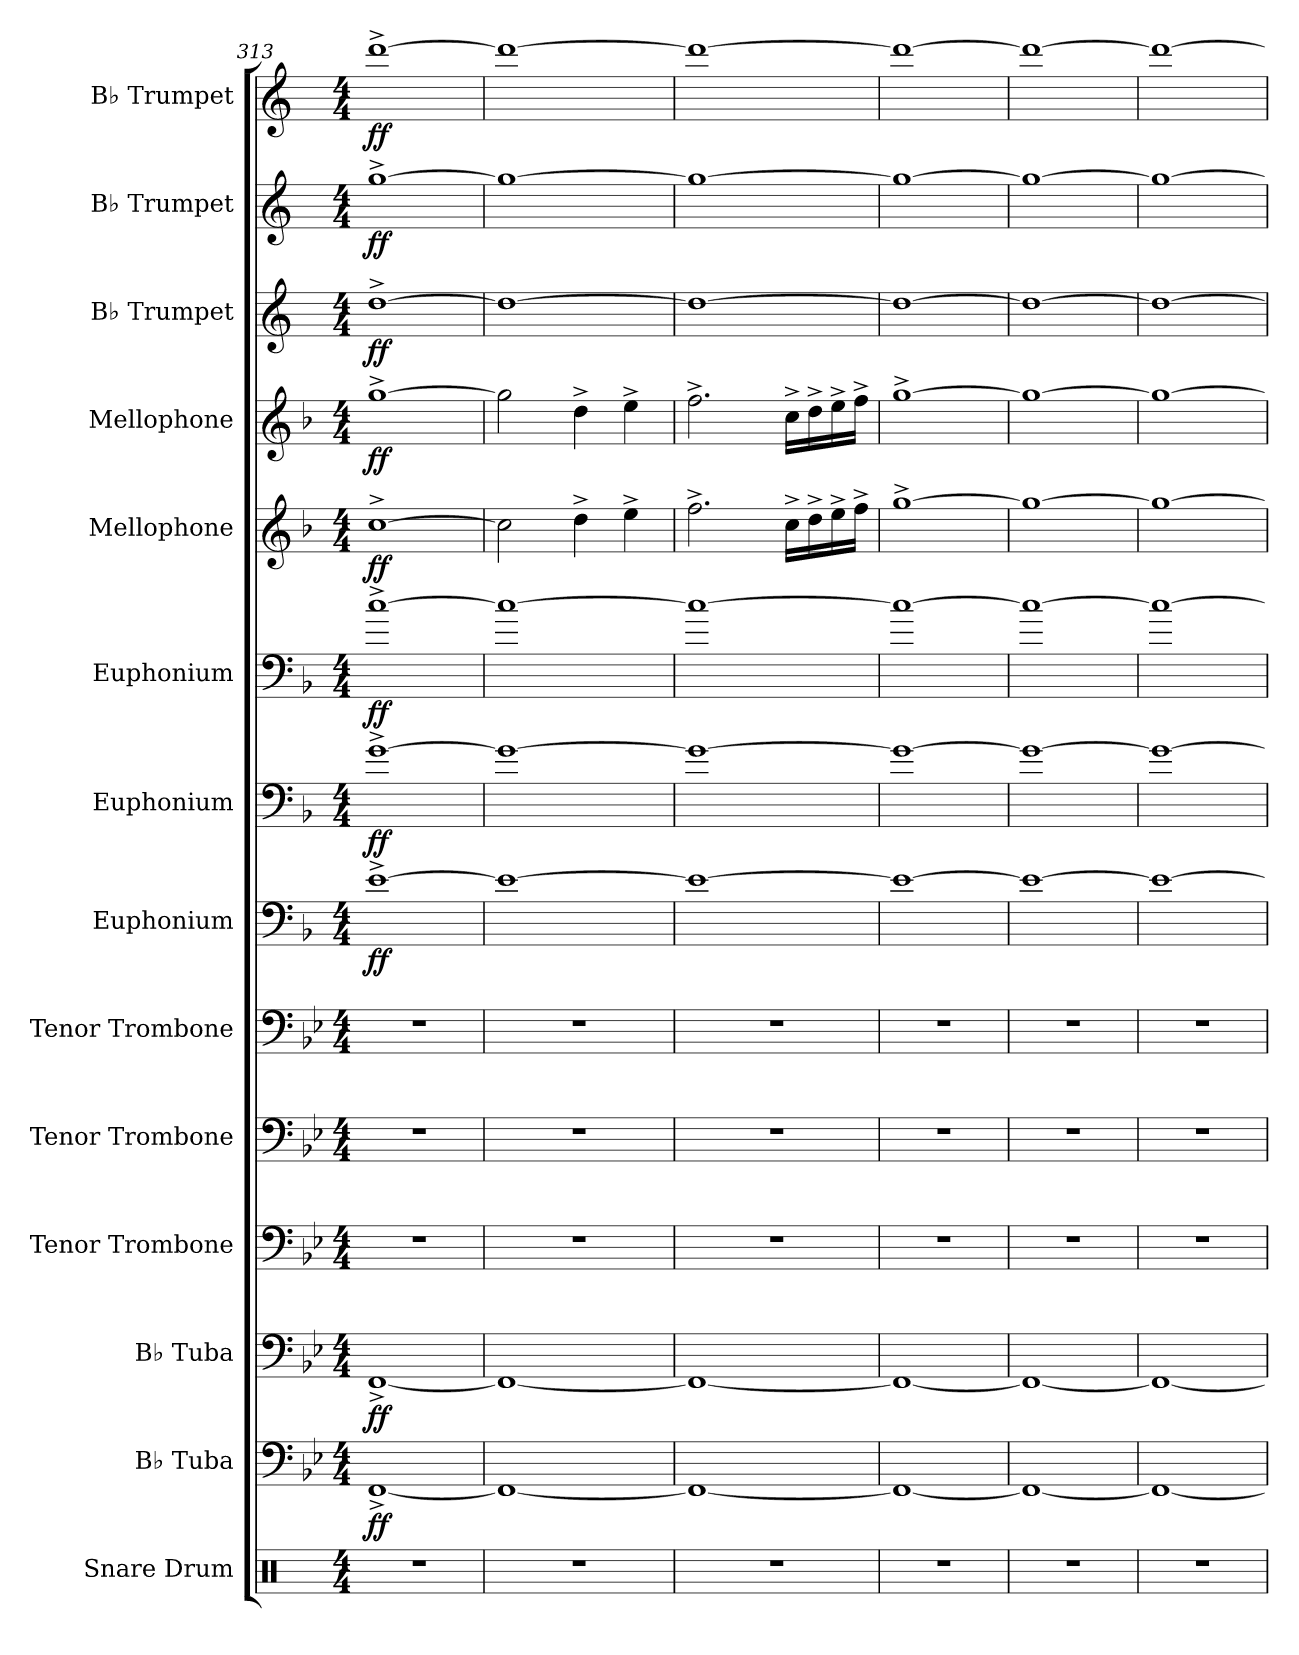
**kern	**kern	**dynam	**kern	**dynam	**kern	**kern	**kern	**kern	**dynam	**kern	**dynam	**kern	**dynam	**kern	**dynam	**kern	**dynam	**kern	**dynam	**kern	**dynam	**kern	**dynam
*part14	*part13	*part13	*part12	*part12	*part11	*part10	*part9	*part8	*part8	*part7	*part7	*part6	*part6	*part5	*part5	*part4	*part4	*part3	*part3	*part2	*part2	*part1	*part1
*staff14	*staff13	*staff13	*staff12	*staff12	*staff11	*staff10	*staff9	*staff8	*staff8	*staff7	*staff7	*staff6	*staff6	*staff5	*staff5	*staff4	*staff4	*staff3	*staff3	*staff2	*staff2	*staff1	*staff1
*I"Snare Drum	*I"B♭ Tuba	*	*I"B♭ Tuba	*	*I"Tenor Trombone	*I"Tenor Trombone	*I"Tenor Trombone	*I"Euphonium	*	*I"Euphonium	*	*I"Euphonium	*	*I"Mellophone	*	*I"Mellophone	*	*I"B♭ Trumpet	*	*I"B♭ Trumpet	*	*I"B♭ Trumpet	*
*I'SD	*I'B♭ Tu.	*	*I'B♭ Tu.	*	*I'T. Tbn.	*I'T. Tbn.	*I'T. Tbn.	*I'Euph.	*	*I'Euph.	*	*I'Euph.	*	*I'Mph.	*	*I'Mph.	*	*I'B♭ Tpt.	*	*I'B♭ Tpt.	*	*I'B♭ Tpt.	*
*clefX	*clefF4	*	*clefF4	*	*clefF4	*clefF4	*clefF4	*clefF4	*	*clefF4	*	*clefF4	*	*clefG2	*	*clefG2	*	*clefG2	*	*clefG2	*	*clefG2	*
*	*	*	*	*	*	*	*	*ITrd4c7	*	*ITrd4c7	*	*ITrd4c7	*	*ITrd4c7	*	*ITrd4c7	*	*ITrd1c2	*	*ITrd1c2	*	*ITrd1c2	*
*k[]	*k[b-e-]	*	*k[b-e-]	*	*k[b-e-]	*k[b-e-]	*k[b-e-]	*k[b-e-]	*	*k[b-e-]	*	*k[b-e-]	*	*k[b-e-]	*	*k[b-e-]	*	*k[b-e-]	*	*k[b-e-]	*	*k[b-e-]	*
*M4/4	*M4/4	*	*M4/4	*	*M4/4	*M4/4	*M4/4	*M4/4	*	*M4/4	*	*M4/4	*	*M4/4	*	*M4/4	*	*M4/4	*	*M4/4	*	*M4/4	*
=313	=313	=313	=313	=313	=313	=313	=313	=313	=313	=313	=313	=313	=313	=313	=313	=313	=313	=313	=313	=313	=313	=313	=313
!	!	!LO:DY:b	!	!LO:DY:b	!	!	!	!	!LO:DY:b	!	!LO:DY:b	!	!LO:DY:b	!	!LO:DY:b	!	!LO:DY:b	!	!LO:DY:b	!	!LO:DY:b	!	!LO:DY:b
1r	[1FF^	ff	[1FF^	ff	1r	1r	1r	[1A^	ff	[1c^	ff	[1f^	ff	[1f^	ff	[1cc^	ff	[1cc^	ff	[1ff^	ff	[1ccc^	ff
=314	=314	=314	=314	=314	=314	=314	=314	=314	=314	=314	=314	=314	=314	=314	=314	=314	=314	=314	=314	=314	=314	=314	=314
1r	1FF_	.	1FF_	.	1r	1r	1r	1A_	.	1c_	.	1f_	.	2f\]	.	2cc\]	.	1cc_	.	1ff_	.	1ccc_	.
.	.	.	.	.	.	.	.	.	.	.	.	.	.	4g^\	.	4g^\	.	.	.	.	.	.	.
.	.	.	.	.	.	.	.	.	.	.	.	.	.	4a^\	.	4a^\	.	.	.	.	.	.	.
=315	=315	=315	=315	=315	=315	=315	=315	=315	=315	=315	=315	=315	=315	=315	=315	=315	=315	=315	=315	=315	=315	=315	=315
1r	1FF_	.	1FF_	.	1r	1r	1r	1A_	.	1c_	.	1f_	.	2.b-^\	.	2.b-^\	.	1cc_	.	1ff_	.	1ccc_	.
.	.	.	.	.	.	.	.	.	.	.	.	.	.	16f^\LL	.	16f^\LL	.	.	.	.	.	.	.
.	.	.	.	.	.	.	.	.	.	.	.	.	.	16g^\	.	16g^\	.	.	.	.	.	.	.
.	.	.	.	.	.	.	.	.	.	.	.	.	.	16a^\	.	16a^\	.	.	.	.	.	.	.
.	.	.	.	.	.	.	.	.	.	.	.	.	.	16b-^\JJ	.	16b-^\JJ	.	.	.	.	.	.	.
=316	=316	=316	=316	=316	=316	=316	=316	=316	=316	=316	=316	=316	=316	=316	=316	=316	=316	=316	=316	=316	=316	=316	=316
1r	1FF_	.	1FF_	.	1r	1r	1r	1A_	.	1c_	.	1f_	.	[1cc^	.	[1cc^	.	1cc_	.	1ff_	.	1ccc_	.
=317	=317	=317	=317	=317	=317	=317	=317	=317	=317	=317	=317	=317	=317	=317	=317	=317	=317	=317	=317	=317	=317	=317	=317
1r	1FF_	.	1FF_	.	1r	1r	1r	1A_	.	1c_	.	1f_	.	1cc_	.	1cc_	.	1cc_	.	1ff_	.	1ccc_	.
=318	=318	=318	=318	=318	=318	=318	=318	=318	=318	=318	=318	=318	=318	=318	=318	=318	=318	=318	=318	=318	=318	=318	=318
1r	1FF_	.	1FF_	.	1r	1r	1r	1A_	.	1c_	.	1f_	.	1cc_	.	1cc_	.	1cc_	.	1ff_	.	1ccc_	.
=	=	=	=	=	=	=	=	=	=	=	=	=	=	=	=	=	=	=	=	=	=	=	=
*-	*-	*-	*-	*-	*-	*-	*-	*-	*-	*-	*-	*-	*-	*-	*-	*-	*-	*-	*-	*-	*-	*-	*-
